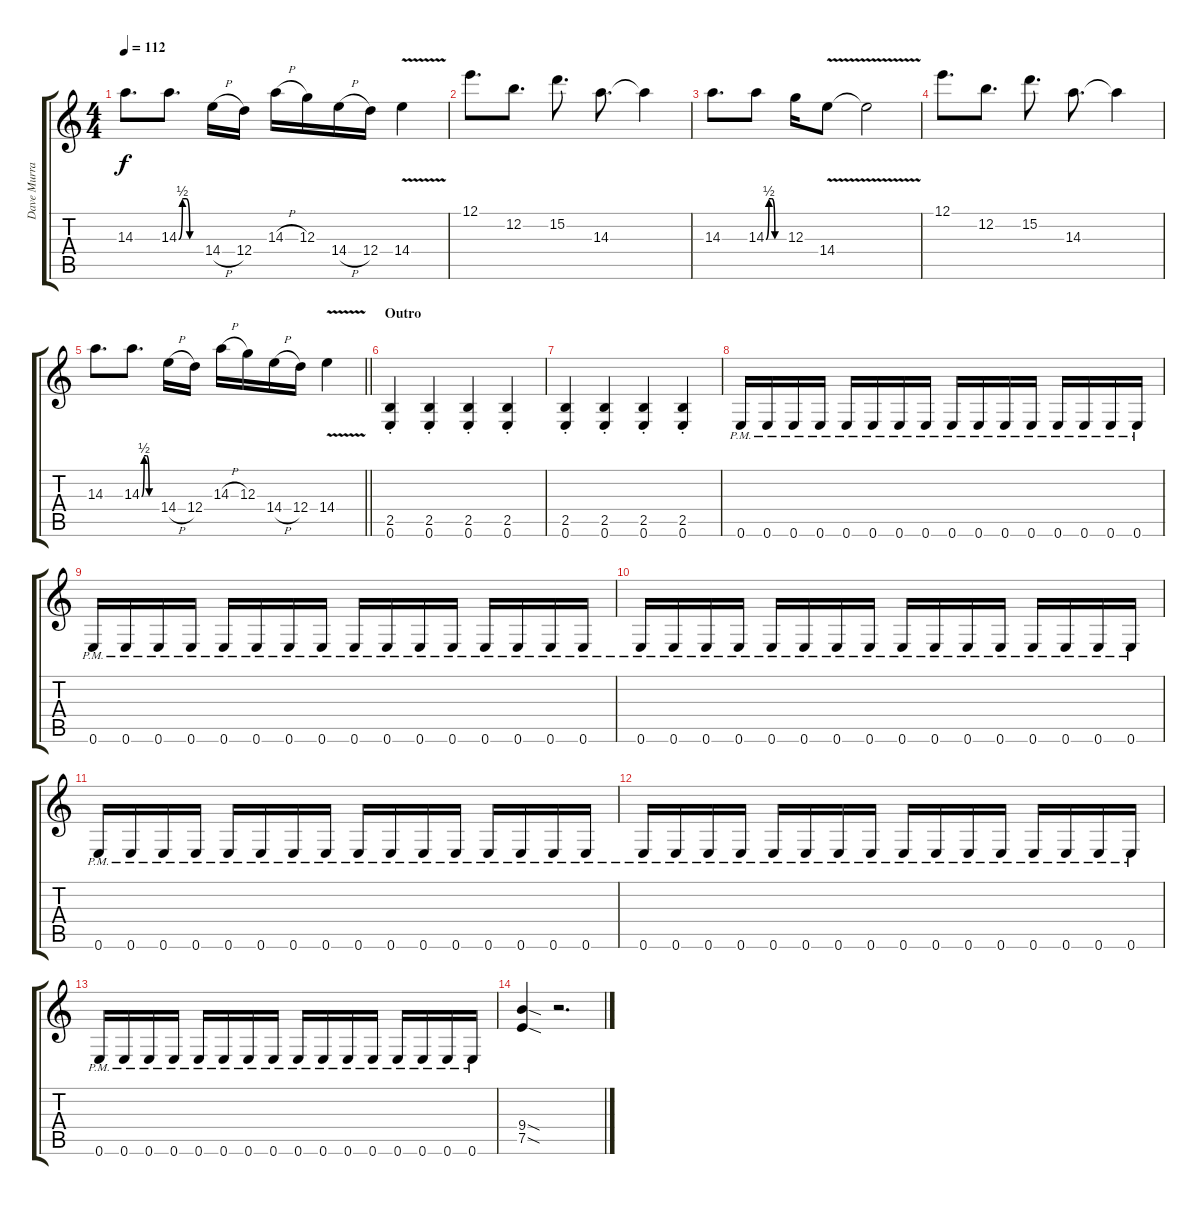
\track ("Dave Murray" "Dave Murra") {instrument overdrivenguitar}
\staff {score tabs}
\tuning (E4 B3 G3 D3 A2 E2) {hide}
\ts (4 4)
\tempo 112
\clef g2
\ks c
14.3.8{d dy f} 14.3{be (custom 0 0 10 2 20 2 30 0 60 0)}.8{d} 14.4{h}.16 12.4.16 14.3{h}.16 12.3.16 14.4{h}.16 12.4.16 14.4{v}.4 |
12.1.8{d} 12.2.8{d} 15.2.8{d} 14.3.8{d} 14.3{t}.4 |
14.3.8{d} 14.3{be (custom 0 0 10 2 20 2 30 0 60 0)}.8 12.3.16 14.4{v}.8 14.4{t}.2 |
12.1.8{d} 12.2.8{d} 15.2.8{d} 14.3.8{d} 14.3{t}.4 |
\barLineRight lightlight
14.3.8{d} 14.3{be (custom 0 0 10 2 20 2 30 0 60 0)}.8{d} 14.4{h}.16 12.4.16 14.3{h}.16 12.3.16 14.4{h}.16 12.4.16 14.4{v}.4 |
\section ("" "Outro")
(2.5{st} 0.6{st}).4 (2.5{st} 0.6{st}).4 (2.5{st} 0.6{st}).4 (2.5{st} 0.6{st}).4 |
(2.5{st} 0.6{st}).4 (2.5{st} 0.6{st}).4 (2.5{st} 0.6{st}).4 (2.5{st} 0.6{st}).4 |
0.6{pm}.16 0.6{pm}.16 0.6{pm}.16 0.6{pm}.16 0.6{pm}.16 0.6{pm}.16 0.6{pm}.16 0.6{pm}.16 0.6{pm}.16 0.6{pm}.16 0.6{pm}.16 0.6{pm}.16 0.6{pm}.16 0.6{pm}.16 0.6{pm}.16 0.6{pm}.16 |
0.6{pm}.16 0.6{pm}.16 0.6{pm}.16 0.6{pm}.16 0.6{pm}.16 0.6{pm}.16 0.6{pm}.16 0.6{pm}.16 0.6{pm}.16 0.6{pm}.16 0.6{pm}.16 0.6{pm}.16 0.6{pm}.16 0.6{pm}.16 0.6{pm}.16 0.6{pm}.16 |
0.6{pm}.16 0.6{pm}.16 0.6{pm}.16 0.6{pm}.16 0.6{pm}.16 0.6{pm}.16 0.6{pm}.16 0.6{pm}.16 0.6{pm}.16 0.6{pm}.16 0.6{pm}.16 0.6{pm}.16 0.6{pm}.16 0.6{pm}.16 0.6{pm}.16 0.6{pm}.16 |
0.6{pm}.16 0.6{pm}.16 0.6{pm}.16 0.6{pm}.16 0.6{pm}.16 0.6{pm}.16 0.6{pm}.16 0.6{pm}.16 0.6{pm}.16 0.6{pm}.16 0.6{pm}.16 0.6{pm}.16 0.6{pm}.16 0.6{pm}.16 0.6{pm}.16 0.6{pm}.16 |
0.6{pm}.16 0.6{pm}.16 0.6{pm}.16 0.6{pm}.16 0.6{pm}.16 0.6{pm}.16 0.6{pm}.16 0.6{pm}.16 0.6{pm}.16 0.6{pm}.16 0.6{pm}.16 0.6{pm}.16 0.6{pm}.16 0.6{pm}.16 0.6{pm}.16 0.6{pm}.16 |
0.6{pm}.16 0.6{pm}.16 0.6{pm}.16 0.6{pm}.16 0.6{pm}.16 0.6{pm}.16 0.6{pm}.16 0.6{pm}.16 0.6{pm}.16 0.6{pm}.16 0.6{pm}.16 0.6{pm}.16 0.6{pm}.16 0.6{pm}.16 0.6{pm}.16 0.6{pm}.16 |
(9.4{sod} 7.5{sod}).4 r.2{d}
